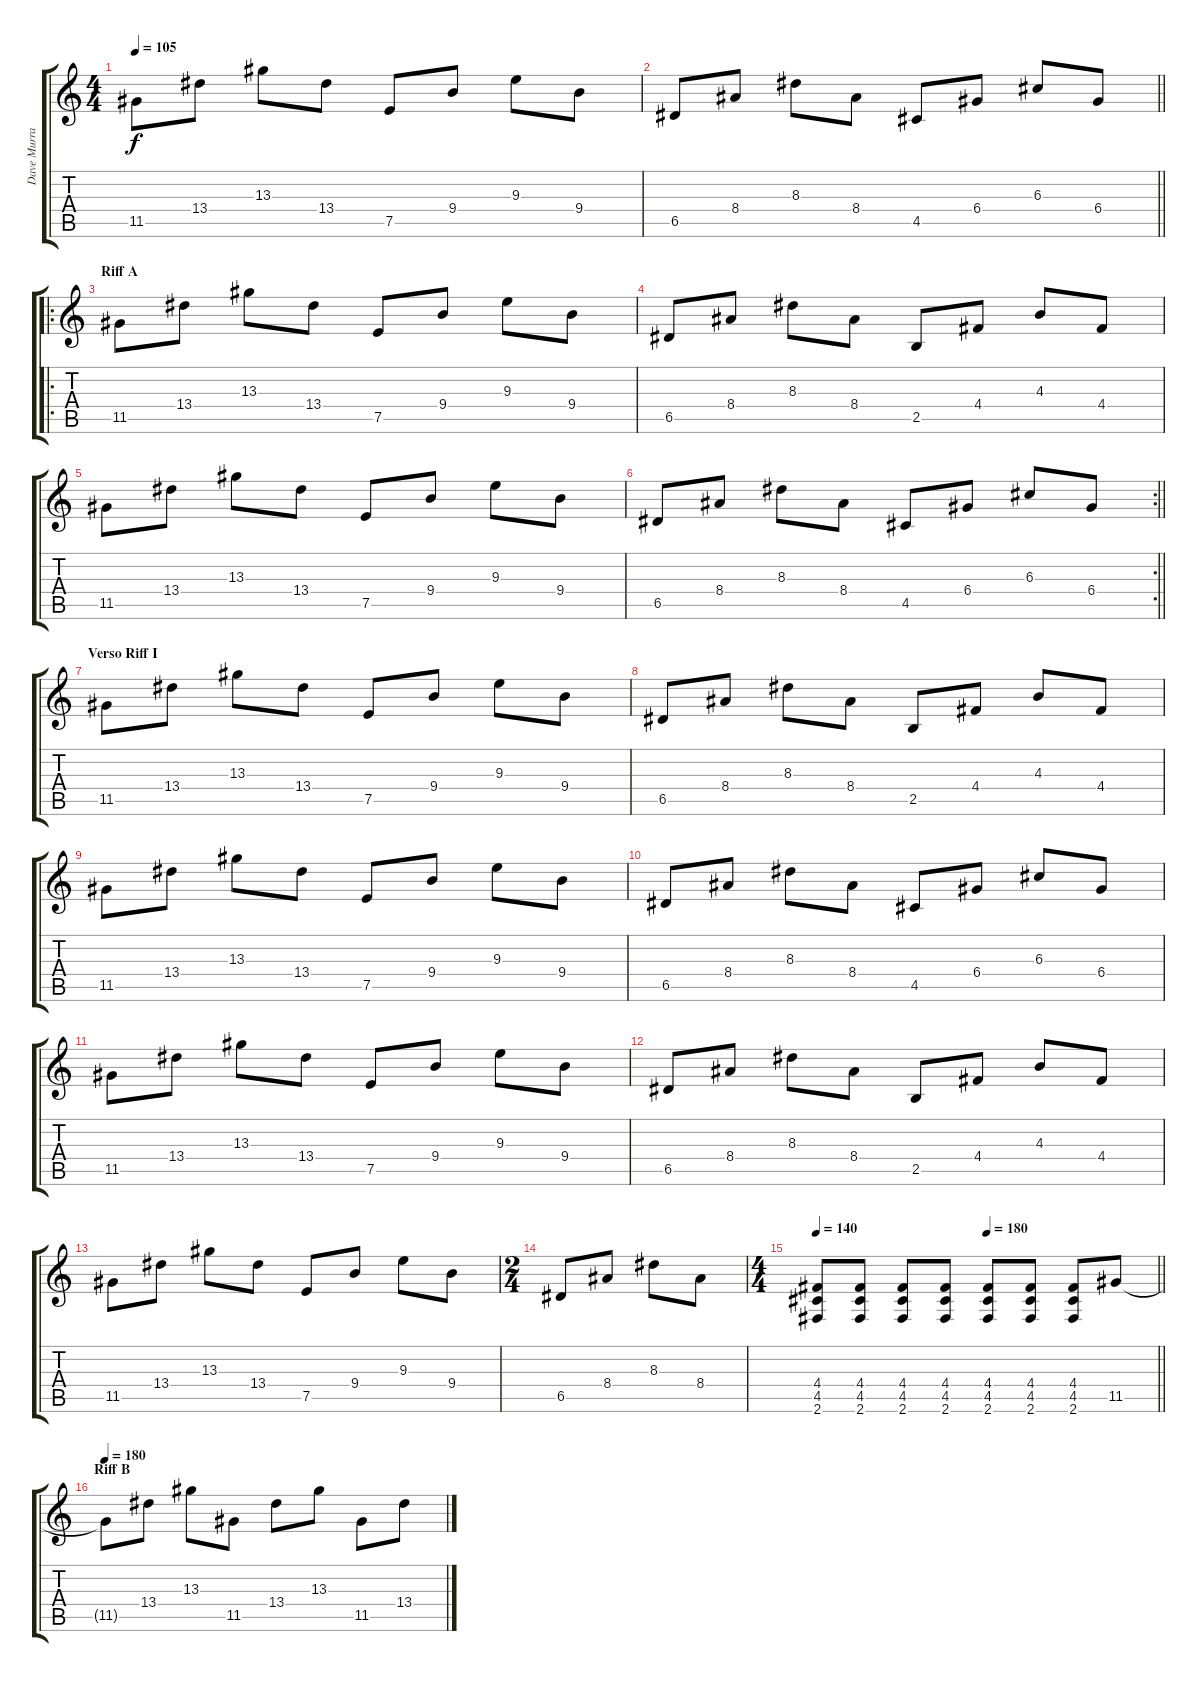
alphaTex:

\track ("Dave Murray" "Dave Murra") {instrument distortionguitar}
\staff {score tabs}
\tuning (E4 B3 G3 D3 A2 E2) {hide}
\ts (4 4)
\tempo 105
\clef g2
\ks c
11.5.8{dy f} 13.4.8 13.3.8 13.4.8 7.5.8 9.4.8 9.3.8 9.4.8 |
\barLineRight lightlight
6.5.8 8.4.8 8.3.8 8.4.8 4.5.8 6.4.8 6.3.8 6.4.8 |
\ro
\section ("" "Riff A")
11.5.8 13.4.8 13.3.8 13.4.8 7.5.8 9.4.8 9.3.8 9.4.8 |
6.5.8 8.4.8 8.3.8 8.4.8 2.5.8 4.4.8 4.3.8 4.4.8 |
11.5.8 13.4.8 13.3.8 13.4.8 7.5.8 9.4.8 9.3.8 9.4.8 |
\rc 2
\barLineRight lightlight
6.5.8 8.4.8 8.3.8 8.4.8 4.5.8 6.4.8 6.3.8 6.4.8 |
\section ("" "Verso Riff I")
11.5.8 13.4.8 13.3.8 13.4.8 7.5.8 9.4.8 9.3.8 9.4.8 |
6.5.8 8.4.8 8.3.8 8.4.8 2.5.8 4.4.8 4.3.8 4.4.8 |
11.5.8 13.4.8 13.3.8 13.4.8 7.5.8 9.4.8 9.3.8 9.4.8 |
6.5.8 8.4.8 8.3.8 8.4.8 4.5.8 6.4.8 6.3.8 6.4.8 |
11.5.8 13.4.8 13.3.8 13.4.8 7.5.8 9.4.8 9.3.8 9.4.8 |
6.5.8 8.4.8 8.3.8 8.4.8 2.5.8 4.4.8 4.3.8 4.4.8 |
11.5.8 13.4.8 13.3.8 13.4.8 7.5.8 9.4.8 9.3.8 9.4.8 |
\ts (2 4)
6.5.8 8.4.8 8.3.8 8.4.8 |
\ts (4 4)
\tempo 140
\tempo (180 0.5)
\barLineRight lightlight
(4.4 4.5 2.6).8 (4.4 4.5 2.6).8 (4.4 4.5 2.6).8 (4.4 4.5 2.6).8 (4.4 4.5 2.6).8 (4.4 4.5 2.6).8 (4.4 4.5 2.6).8 11.5.8{instrument distortionguitar} |
\section ("" "Riff B")
\tempo 180
11.5{t}.8{instrument distortionguitar} 13.4.8 13.3.8 11.5.8 13.4.8 13.3.8 11.5.8 13.4.8
